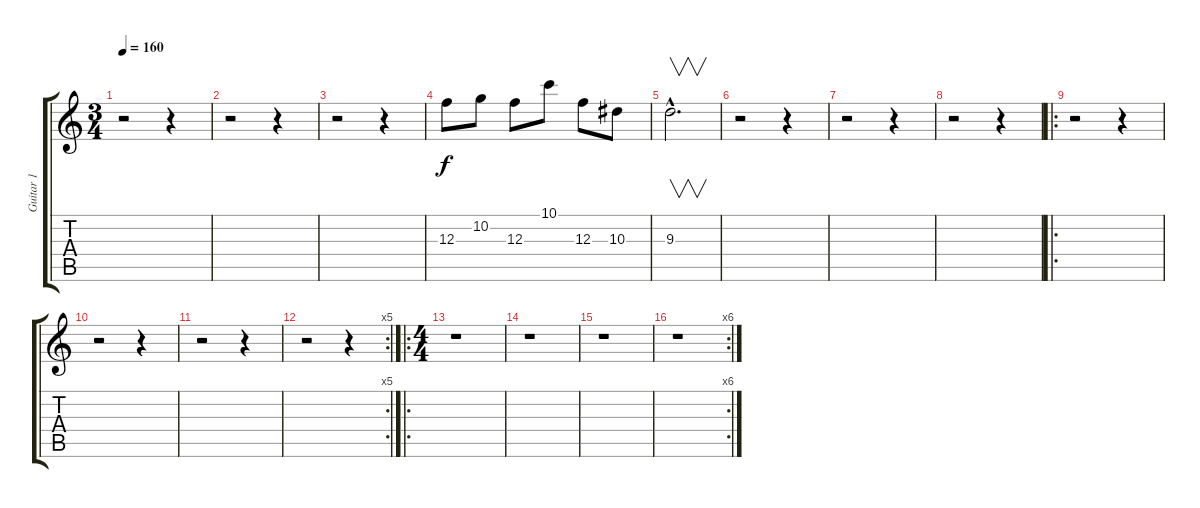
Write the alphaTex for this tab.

\track ("Guitar 1" "Guitar 1") {instrument distortionguitar}
\staff {score tabs}
\tuning (D4 A3 F3 C3 G2 D2) {hide}
\ts (3 4)
\tempo 160
\clef g2
\ks c
r.2{dy f instrument distortionguitar} r.4 |
r.2 r.4 |
r.2 r.4 |
12.3.8 10.2.8 12.3.8 10.1.8 12.3.8 10.3.8 |
9.3{hac}.2{v d} |
r.2 r.4 |
r.2 r.4 |
r.2 r.4 |
\ro
r.2 r.4 |
r.2 r.4 |
r.2 r.4 |
\rc 5
r.2 r.4 |
\ro
\ts (4 4)
r.1 |
r.1 |
r.1 |
\rc 6
r.1
